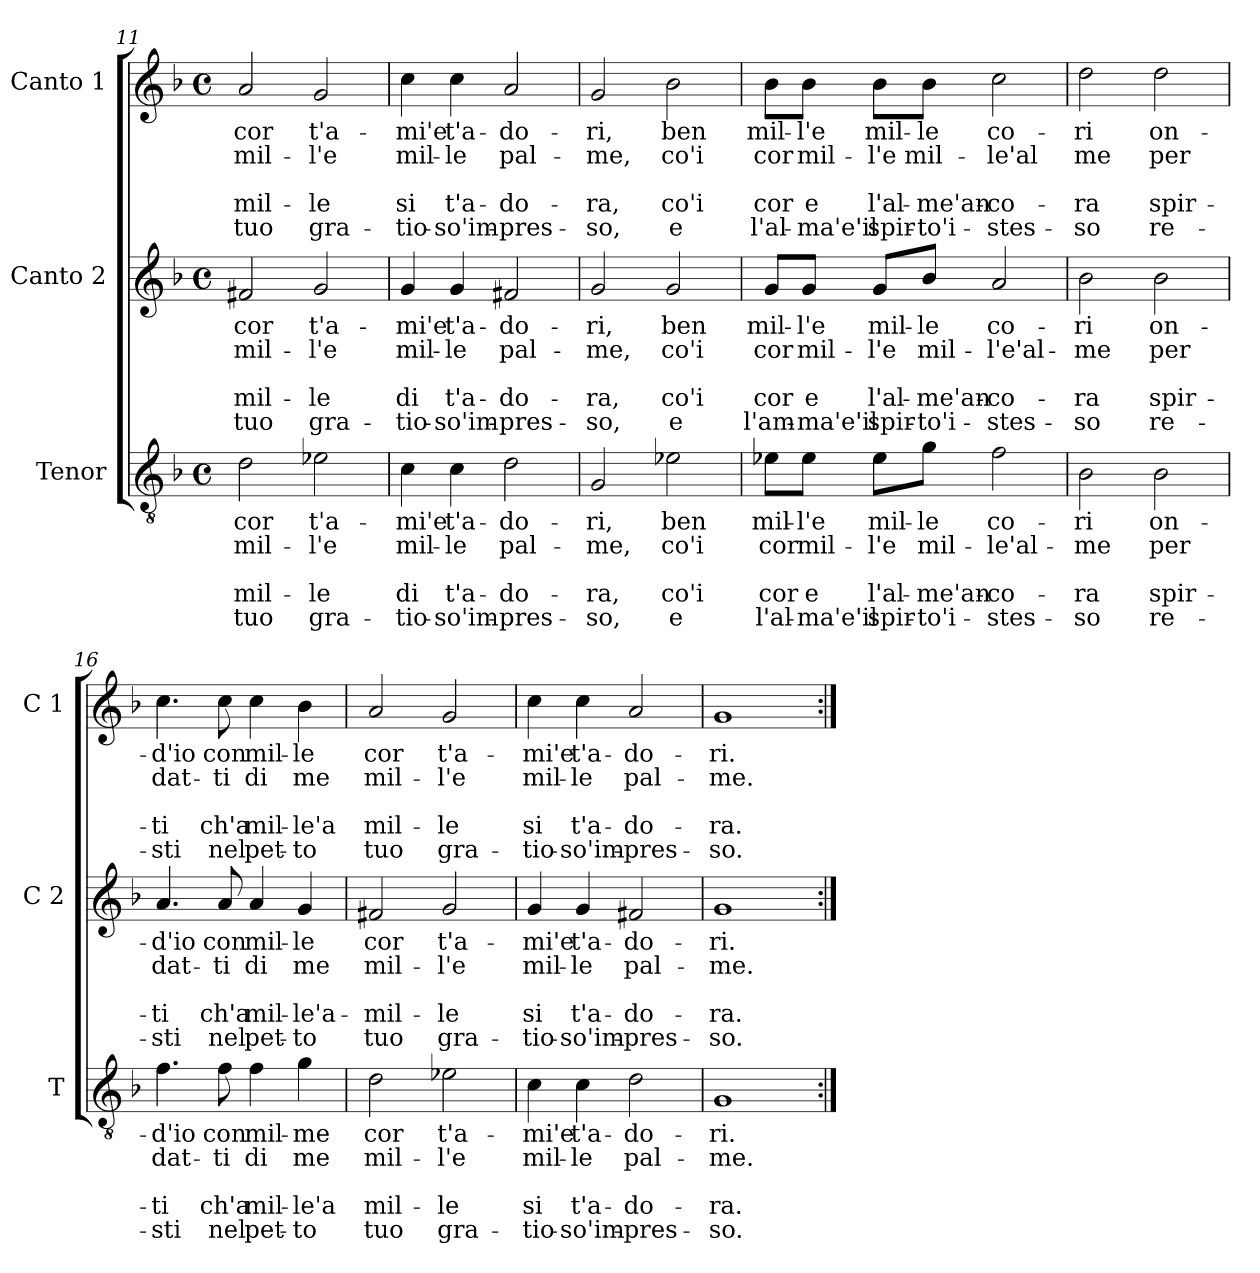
**kern	**text	**text	**text	**text	**text	**kern	**text	**text	**text	**text	**text	**kern	**text	**text	**text	**text	**text
*part3	*part3	*part3	*part3	*part3	*part3	*part2	*part2	*part2	*part2	*part2	*part2	*part1	*part1	*part1	*part1	*part1	*part1
*staff3	*staff3	*staff3	*staff3	*staff3	*staff3	*staff2	*staff2	*staff2	*staff2	*staff2	*staff2	*staff1	*staff1	*staff1	*staff1	*staff1	*staff1
*I"Tenor	*	*	*	*	*	*I"Canto 2	*	*	*	*	*	*I"Canto 1	*	*	*	*	*
*I'T	*	*	*	*	*	*I'C 2	*	*	*	*	*	*I'C 1	*	*	*	*	*
*clefGv2	*	*	*	*	*	*clefG2	*	*	*	*	*	*clefG2	*	*	*	*	*
*k[b-]	*	*	*	*	*	*k[b-]	*	*	*	*	*	*k[b-]	*	*	*	*	*
*F:	*	*	*	*	*	*F:	*	*	*	*	*	*F:	*	*	*	*	*
*M4/4	*	*	*	*	*	*M4/4	*	*	*	*	*	*M4/4	*	*	*	*	*
*met(c)	*	*	*	*	*	*met(c)	*	*	*	*	*	*met(c)	*	*	*	*	*
=11	=11	=11	=11	=11	=11	=11	=11	=11	=11	=11	=11	=11	=11	=11	=11	=11	=11
!	!LO:LY:b	!LO:LY:b	!	!LO:LY:b	!LO:LY:b	!	!LO:LY:b	!LO:LY:b	!	!LO:LY:b	!LO:LY:b	!	!LO:LY:b	!LO:LY:b	!	!LO:LY:b	!LO:LY:b
2d\	cor	mil-	.	mil-	tuo	2f#X/	cor	mil-	.	mil-	tuo	2a/	cor	mil-	.	mil-	tuo
!	!LO:LY:b	!LO:LY:b	!	!LO:LY:b	!LO:LY:b	!	!LO:LY:b	!LO:LY:b	!	!LO:LY:b	!LO:LY:b	!	!LO:LY:b	!LO:LY:b	!	!LO:LY:b	!LO:LY:b
2e-X\	t'a-	-l'e	.	-le	gra-	2g/	t'a-	-l'e	.	-le	gra-	2g/	t'a-	-l'e	.	-le	gra-
=12	=12	=12	=12	=12	=12	=12	=12	=12	=12	=12	=12	=12	=12	=12	=12	=12	=12
!	!LO:LY:b	!LO:LY:b	!	!LO:LY:b	!LO:LY:b	!	!LO:LY:b	!LO:LY:b	!	!LO:LY:b	!LO:LY:b	!	!LO:LY:b	!LO:LY:b	!	!LO:LY:b	!LO:LY:b
4c\	-mi'e	mil-	.	di	-tio-	4g/	-mi'e	mil-	.	di	-tio-	4cc\	-mi'e	mil-	.	si	-tio-
!	!LO:LY:b	!LO:LY:b	!	!LO:LY:b	!LO:LY:b	!	!LO:LY:b	!LO:LY:b	!	!LO:LY:b	!LO:LY:b	!	!LO:LY:b	!LO:LY:b	!	!LO:LY:b	!LO:LY:b
4c\	t'a-	-le	.	t'a-	-so'im-	4g/	t'a-	-le	.	t'a-	-so'im-	4cc\	t'a-	-le	.	t'a-	-so'im-
!	!LO:LY:b	!LO:LY:b	!	!LO:LY:b	!LO:LY:b	!	!LO:LY:b	!LO:LY:b	!	!LO:LY:b	!LO:LY:b	!	!LO:LY:b	!LO:LY:b	!	!LO:LY:b	!LO:LY:b
2d\	-do-	pal-	.	-do-	-pres-	2f#X/	-do-	pal-	.	-do-	-pres-	2a/	-do-	pal-	.	-do-	-pres-
=13	=13	=13	=13	=13	=13	=13	=13	=13	=13	=13	=13	=13	=13	=13	=13	=13	=13
!	!LO:LY:b	!LO:LY:b	!	!LO:LY:b	!LO:LY:b	!	!LO:LY:b	!LO:LY:b	!	!LO:LY:b	!LO:LY:b	!	!LO:LY:b	!LO:LY:b	!	!LO:LY:b	!LO:LY:b
2G/	-ri,	-me,	.	-ra,	-so,	2g/	-ri,	-me,	.	-ra,	-so,	2g/	-ri,	-me,	.	-ra,	-so,
!	!LO:LY:b	!LO:LY:b	!	!LO:LY:b	!LO:LY:b	!	!LO:LY:b	!LO:LY:b	!	!LO:LY:b	!LO:LY:b	!	!LO:LY:b	!LO:LY:b	!	!LO:LY:b	!LO:LY:b
2e-X\	ben	co'i	.	co'i	e	2g/	ben	co'i	.	co'i	e	2b-\	ben	co'i	.	co'i	e
=14	=14	=14	=14	=14	=14	=14	=14	=14	=14	=14	=14	=14	=14	=14	=14	=14	=14
!	!LO:LY:b	!LO:LY:b	!	!LO:LY:b	!LO:LY:b	!	!LO:LY:b	!LO:LY:b	!	!LO:LY:b	!LO:LY:b	!	!LO:LY:b	!LO:LY:b	!	!LO:LY:b	!LO:LY:b
8e-X\L	mil-	cor	.	cor	l'al-	8g/L	mil-	cor	.	cor	l'am-	8b-\L	mil-	cor	.	cor	l'al-
!	!LO:LY:b	!LO:LY:b	!	!LO:LY:b	!LO:LY:b	!	!LO:LY:b	!LO:LY:b	!	!LO:LY:b	!LO:LY:b	!	!LO:LY:b	!LO:LY:b	!	!LO:LY:b	!LO:LY:b
8e-\J	-l'e	mil-	.	e	-ma'e'il	8g/J	-l'e	mil-	.	e	-ma'e'il	8b-\J	-l'e	mil-	.	e	-ma'e'il
!	!LO:LY:b	!LO:LY:b	!	!LO:LY:b	!LO:LY:b	!	!LO:LY:b	!LO:LY:b	!	!LO:LY:b	!LO:LY:b	!	!LO:LY:b	!LO:LY:b	!	!LO:LY:b	!LO:LY:b
8e-\L	mil-	-l'e	.	l'al-	spir-	8g/L	mil-	-l'e	.	l'al-	spir-	8b-\L	mil-	-l'e	.	l'al-	spir-
!	!LO:LY:b	!LO:LY:b	!	!LO:LY:b	!LO:LY:b	!	!LO:LY:b	!LO:LY:b	!	!LO:LY:b	!LO:LY:b	!	!LO:LY:b	!LO:LY:b	!	!LO:LY:b	!LO:LY:b
8g\J	-le	mil-	.	-me'an-	-to'i-	8b-/J	-le	mil-	.	-me'an-	-to'i-	8b-\J	-le	mil-	.	-me'an-	-to'i-
!	!LO:LY:b	!LO:LY:b	!	!LO:LY:b	!LO:LY:b	!	!LO:LY:b	!LO:LY:b	!	!LO:LY:b	!LO:LY:b	!	!LO:LY:b	!LO:LY:b	!	!LO:LY:b	!LO:LY:b
2f\	co-	-le'al-	.	-co-	-stes-	2a/	co-	-l'e'al-	.	-co-	-stes-	2cc\	co-	-le'al	.	-co-	-stes-
!!LO:LB:g=z
=15	=15	=15	=15	=15	=15	=15	=15	=15	=15	=15	=15	=15	=15	=15	=15	=15	=15
!	!LO:LY:b	!LO:LY:b	!	!LO:LY:b	!LO:LY:b	!	!LO:LY:b	!LO:LY:b	!	!LO:LY:b	!LO:LY:b	!	!LO:LY:b	!LO:LY:b	!	!LO:LY:b	!LO:LY:b
2B-\	-ri	-me	.	-ra	-so	2b-\	-ri	-me	.	-ra	-so	2dd\	-ri	me	.	-ra	-so
!	!LO:LY:b	!LO:LY:b	!	!LO:LY:b	!LO:LY:b	!	!LO:LY:b	!LO:LY:b	!	!LO:LY:b	!LO:LY:b	!	!LO:LY:b	!LO:LY:b	!	!LO:LY:b	!LO:LY:b
2B-\	on-	per	.	spir-	re-	2b-\	on-	per	.	spir-	re-	2dd\	on-	per	.	spir-	re-
=16	=16	=16	=16	=16	=16	=16	=16	=16	=16	=16	=16	=16	=16	=16	=16	=16	=16
!	!LO:LY:b	!LO:LY:b	!	!LO:LY:b	!LO:LY:b	!	!LO:LY:b	!LO:LY:b	!	!LO:LY:b	!LO:LY:b	!	!LO:LY:b	!LO:LY:b	!	!LO:LY:b	!LO:LY:b
4.f\	-d'io	dat-	.	-ti	-sti	4.a/	-d'io	dat-	.	-ti	-sti	4.cc\	-d'io	dat-	.	-ti	-sti
!	!LO:LY:b	!LO:LY:b	!	!LO:LY:b	!LO:LY:b	!	!LO:LY:b	!LO:LY:b	!	!LO:LY:b	!LO:LY:b	!	!LO:LY:b	!LO:LY:b	!	!LO:LY:b	!LO:LY:b
8f\	con	-ti	.	ch'a	nel	8a/	con	-ti	.	ch'a	nel	8cc\	con	-ti	.	ch'a	nel
!	!LO:LY:b	!LO:LY:b	!	!LO:LY:b	!LO:LY:b	!	!LO:LY:b	!LO:LY:b	!	!LO:LY:b	!LO:LY:b	!	!LO:LY:b	!LO:LY:b	!	!LO:LY:b	!LO:LY:b
4f\	mil-	di	.	mil-	pet-	4a/	mil-	di	.	mil-	pet-	4cc\	mil-	di	.	mil-	pet-
!	!LO:LY:b	!LO:LY:b	!	!LO:LY:b	!LO:LY:b	!	!LO:LY:b	!LO:LY:b	!	!LO:LY:b	!LO:LY:b	!	!LO:LY:b	!LO:LY:b	!	!LO:LY:b	!LO:LY:b
4g\	-me	me	.	-le'a	-to	4g/	-le	me	.	-le'a-	-to	4b-\	-le	me	.	-le'a	-to
=17	=17	=17	=17	=17	=17	=17	=17	=17	=17	=17	=17	=17	=17	=17	=17	=17	=17
!	!LO:LY:b	!LO:LY:b	!	!LO:LY:b	!LO:LY:b	!	!LO:LY:b	!LO:LY:b	!	!LO:LY:b	!LO:LY:b	!	!LO:LY:b	!LO:LY:b	!	!LO:LY:b	!LO:LY:b
2d\	cor	mil-	.	mil-	tuo	2f#X/	cor	mil-	.	-mil-	tuo	2a/	cor	mil-	.	mil-	tuo
!	!LO:LY:b	!LO:LY:b	!	!LO:LY:b	!LO:LY:b	!	!LO:LY:b	!LO:LY:b	!	!LO:LY:b	!LO:LY:b	!	!LO:LY:b	!LO:LY:b	!	!LO:LY:b	!LO:LY:b
2e-X\	t'a-	-l'e	.	-le	gra-	2g/	t'a-	-l'e	.	-le	gra-	2g/	t'a-	-l'e	.	-le	gra-
=18	=18	=18	=18	=18	=18	=18	=18	=18	=18	=18	=18	=18	=18	=18	=18	=18	=18
!	!LO:LY:b	!LO:LY:b	!	!LO:LY:b	!LO:LY:b	!	!LO:LY:b	!LO:LY:b	!	!LO:LY:b	!LO:LY:b	!	!LO:LY:b	!LO:LY:b	!	!LO:LY:b	!LO:LY:b
4c\	-mi'e	mil-	.	si	-tio-	4g/	-mi'e	mil-	.	si	-tio-	4cc\	-mi'e	mil-	.	si	-tio-
!	!LO:LY:b	!LO:LY:b	!	!LO:LY:b	!LO:LY:b	!	!LO:LY:b	!LO:LY:b	!	!LO:LY:b	!LO:LY:b	!	!LO:LY:b	!LO:LY:b	!	!LO:LY:b	!LO:LY:b
4c\	t'a-	-le	.	t'a-	-so'im-	4g/	t'a-	-le	.	t'a-	-so'im-	4cc\	t'a-	-le	.	t'a-	-so'im-
!	!LO:LY:b	!LO:LY:b	!	!LO:LY:b	!LO:LY:b	!	!LO:LY:b	!LO:LY:b	!	!LO:LY:b	!LO:LY:b	!	!LO:LY:b	!LO:LY:b	!	!LO:LY:b	!LO:LY:b
2d\	-do-	pal-	.	-do-	-pres-	2f#X/	-do-	pal-	.	-do-	-pres-	2a/	-do-	pal-	.	-do-	-pres-
=19	=19	=19	=19	=19	=19	=19	=19	=19	=19	=19	=19	=19	=19	=19	=19	=19	=19
!	!LO:LY:b	!LO:LY:b	!	!LO:LY:b	!LO:LY:b	!	!LO:LY:b	!LO:LY:b	!	!LO:LY:b	!LO:LY:b	!	!LO:LY:b	!LO:LY:b	!	!LO:LY:b	!LO:LY:b
1G	-ri.	-me.	.	-ra.	-so.	1g	-ri.	-me.	.	-ra.	-so.	1g	-ri.	-me.	.	-ra.	-so.
=:|!	=:|!	=:|!	=:|!	=:|!	=:|!	=:|!	=:|!	=:|!	=:|!	=:|!	=:|!	=:|!	=:|!	=:|!	=:|!	=:|!	=:|!
*-	*-	*-	*-	*-	*-	*-	*-	*-	*-	*-	*-	*-	*-	*-	*-	*-	*-
